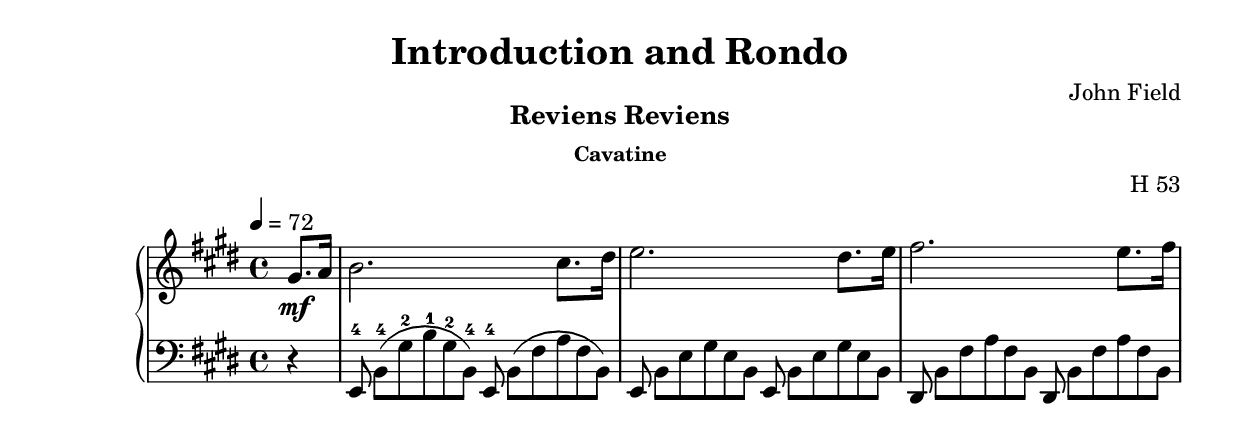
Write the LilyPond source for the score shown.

\version "2.24.1"

\header
{
  title = "Introduction and Rondo"
  composer = "John Field"
}

\paper
{
  print-all-headers = ##t
}

righthand =
{
  \relative c''
  {
    \tempo 4 = 72
    \partial 4 gis8.\mf[a16]|%rh
    b2. cis8.[dis16]|%rh1
    e2. dis8.[e16]|%rh2
    fis2. e8.[fis16]|%rh3
  }
}

lefthand =
{
  \override TupletBracket.bracket-visibility = ##f
  \override TupletNumber.text = ""
  \partial 4 r4|%lh
  \tuplet 12/8 {e,8^4 b,^4([gis^2 b^1 gis^2 b,^4]) e,^4 b,([fis a fis b,])}|%lh1
  \tuplet 12/8 {e,8 b,[e gis e b,] e, b,[e gis e b,]}|%lh2
  \tuplet 12/8 {dis,8 b,[fis a fis b,] dis, b,[fis a fis b,]}|%lh3
}

\score
{
  \header
  {
    title = ""
    composer = ""
    opus = "H 53"
    subtitle = "Reviens Reviens"
    subsubtitle = "Cavatine"
  }
  \new PianoStaff
  <<
    \new Staff = "rh"
    {
      \clef "treble"
      \key e \major
      \time 4/4
      \righthand
    }
    \new Staff = "lh"
    {
      \clef "bass"
      \key e \major
      \time 4/4
      \lefthand
    }
  >>
}
